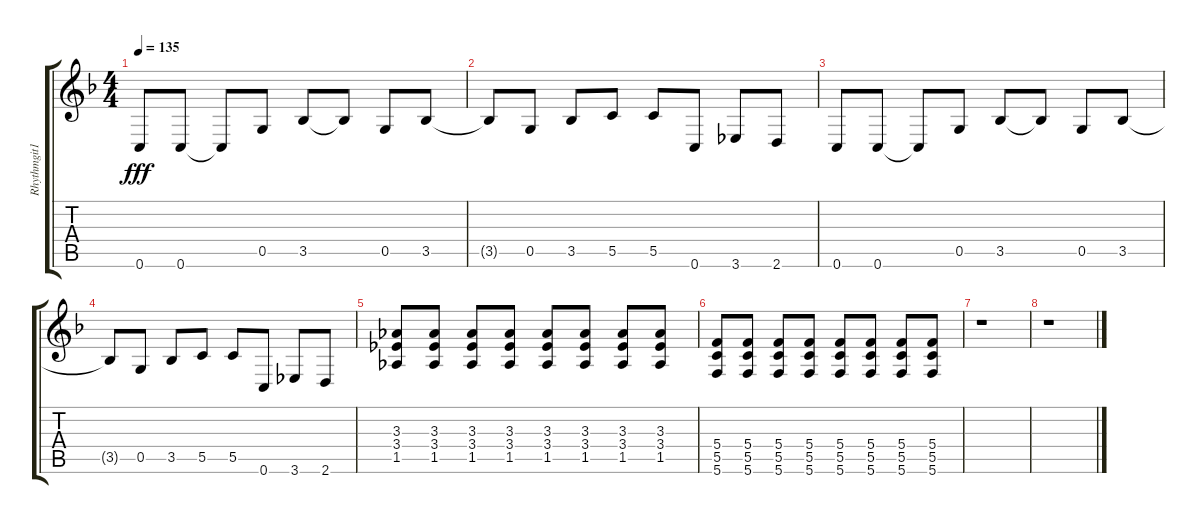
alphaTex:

\track ("Rhythmgit1" "Rhythmgit1") {instrument distortionguitar}
\staff {score tabs}
\tuning (D4 A3 F3 C3 G2 C2) {hide}
\ts (4 4)
\tempo 135
\clef g2
\ks f
0.6.8{dy fff} 0.6.8 0.6{t}.8 0.5.8 3.5.8 3.5{t}.8 0.5.8 3.5.8 |
3.5{t}.8 0.5.8 3.5.8 5.5.8 5.5.8 0.6.8 3.6.8 2.6.8 |
0.6.8 0.6.8 0.6{t}.8 0.5.8 3.5.8 3.5{t}.8 0.5.8 3.5.8 |
3.5{t}.8 0.5.8 3.5.8 5.5.8 5.5.8 0.6.8 3.6.8 2.6.8 |
(3.3 3.4 1.5).8 (3.3 3.4 1.5).8 (3.3 3.4 1.5).8 (3.3 3.4 1.5).8 (3.3 3.4 1.5).8 (3.3 3.4 1.5).8 (3.3 3.4 1.5).8 (3.3 3.4 1.5).8 |
(5.4 5.5 5.6).8 (5.4 5.5 5.6).8 (5.4 5.5 5.6).8 (5.4 5.5 5.6).8 (5.4 5.5 5.6).8 (5.4 5.5 5.6).8 (5.4 5.5 5.6).8 (5.4 5.5 5.6).8 |
r.1 |
r.1
